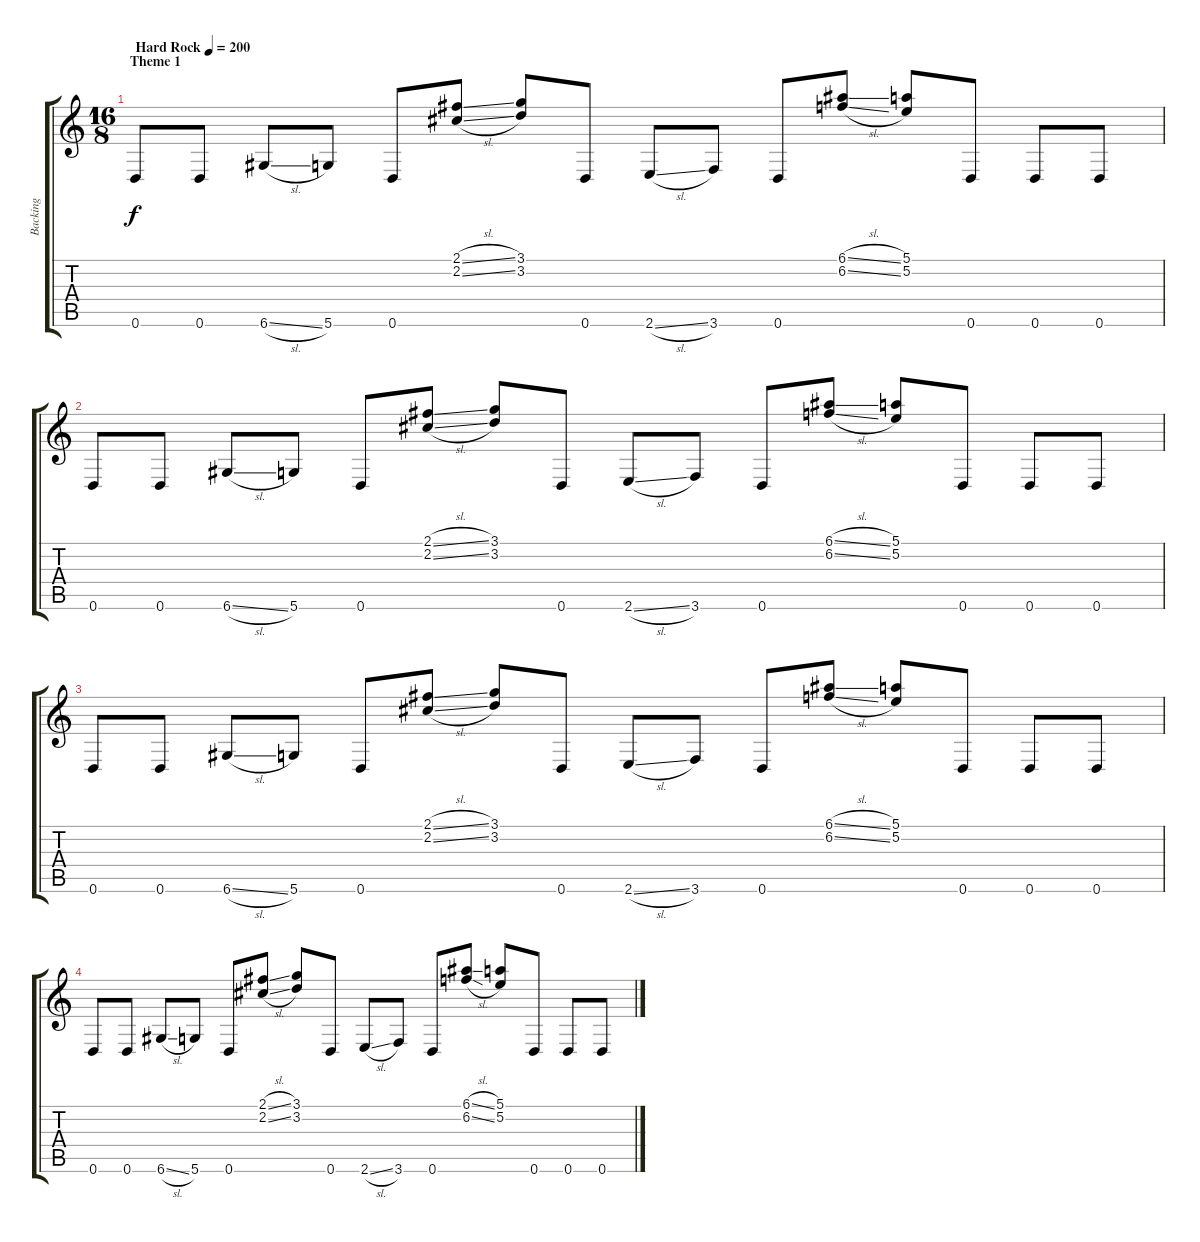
\track ("Backing" "Backing") {instrument distortionguitar}
\staff {score tabs}
\tuning (E4 B3 G3 D3 A2 D2) {hide}
\ts (16 8)
\section ("" "Theme 1")
\tempo (200 "Hard Rock")
\clef g2
\ks c
0.6.8{dy f instrument distortionguitar} 0.6.8 6.6{sl}.8 5.6.8 0.6.8 (2.1{sl} 2.2{sl}).8 (3.1 3.2).8 0.6.8 2.6{sl}.8 3.6.8 0.6.8 (6.1{sl} 6.2{sl}).8 (5.1 5.2).8 0.6.8 0.6.8 0.6.8 |
0.6.8 0.6.8 6.6{sl}.8 5.6.8 0.6.8 (2.1{sl} 2.2{sl}).8 (3.1 3.2).8 0.6.8 2.6{sl}.8 3.6.8 0.6.8 (6.1{sl} 6.2{sl}).8 (5.1 5.2).8 0.6.8 0.6.8 0.6.8 |
0.6.8 0.6.8 6.6{sl}.8 5.6.8 0.6.8 (2.1{sl} 2.2{sl}).8 (3.1 3.2).8 0.6.8 2.6{sl}.8 3.6.8 0.6.8 (6.1{sl} 6.2{sl}).8 (5.1 5.2).8 0.6.8 0.6.8 0.6.8 |
0.6.8 0.6.8 6.6{sl}.8 5.6.8 0.6.8 (2.1{sl} 2.2{sl}).8 (3.1 3.2).8 0.6.8 2.6{sl}.8 3.6.8 0.6.8 (6.1{sl} 6.2{sl}).8 (5.1 5.2).8 0.6.8 0.6.8 0.6.8
